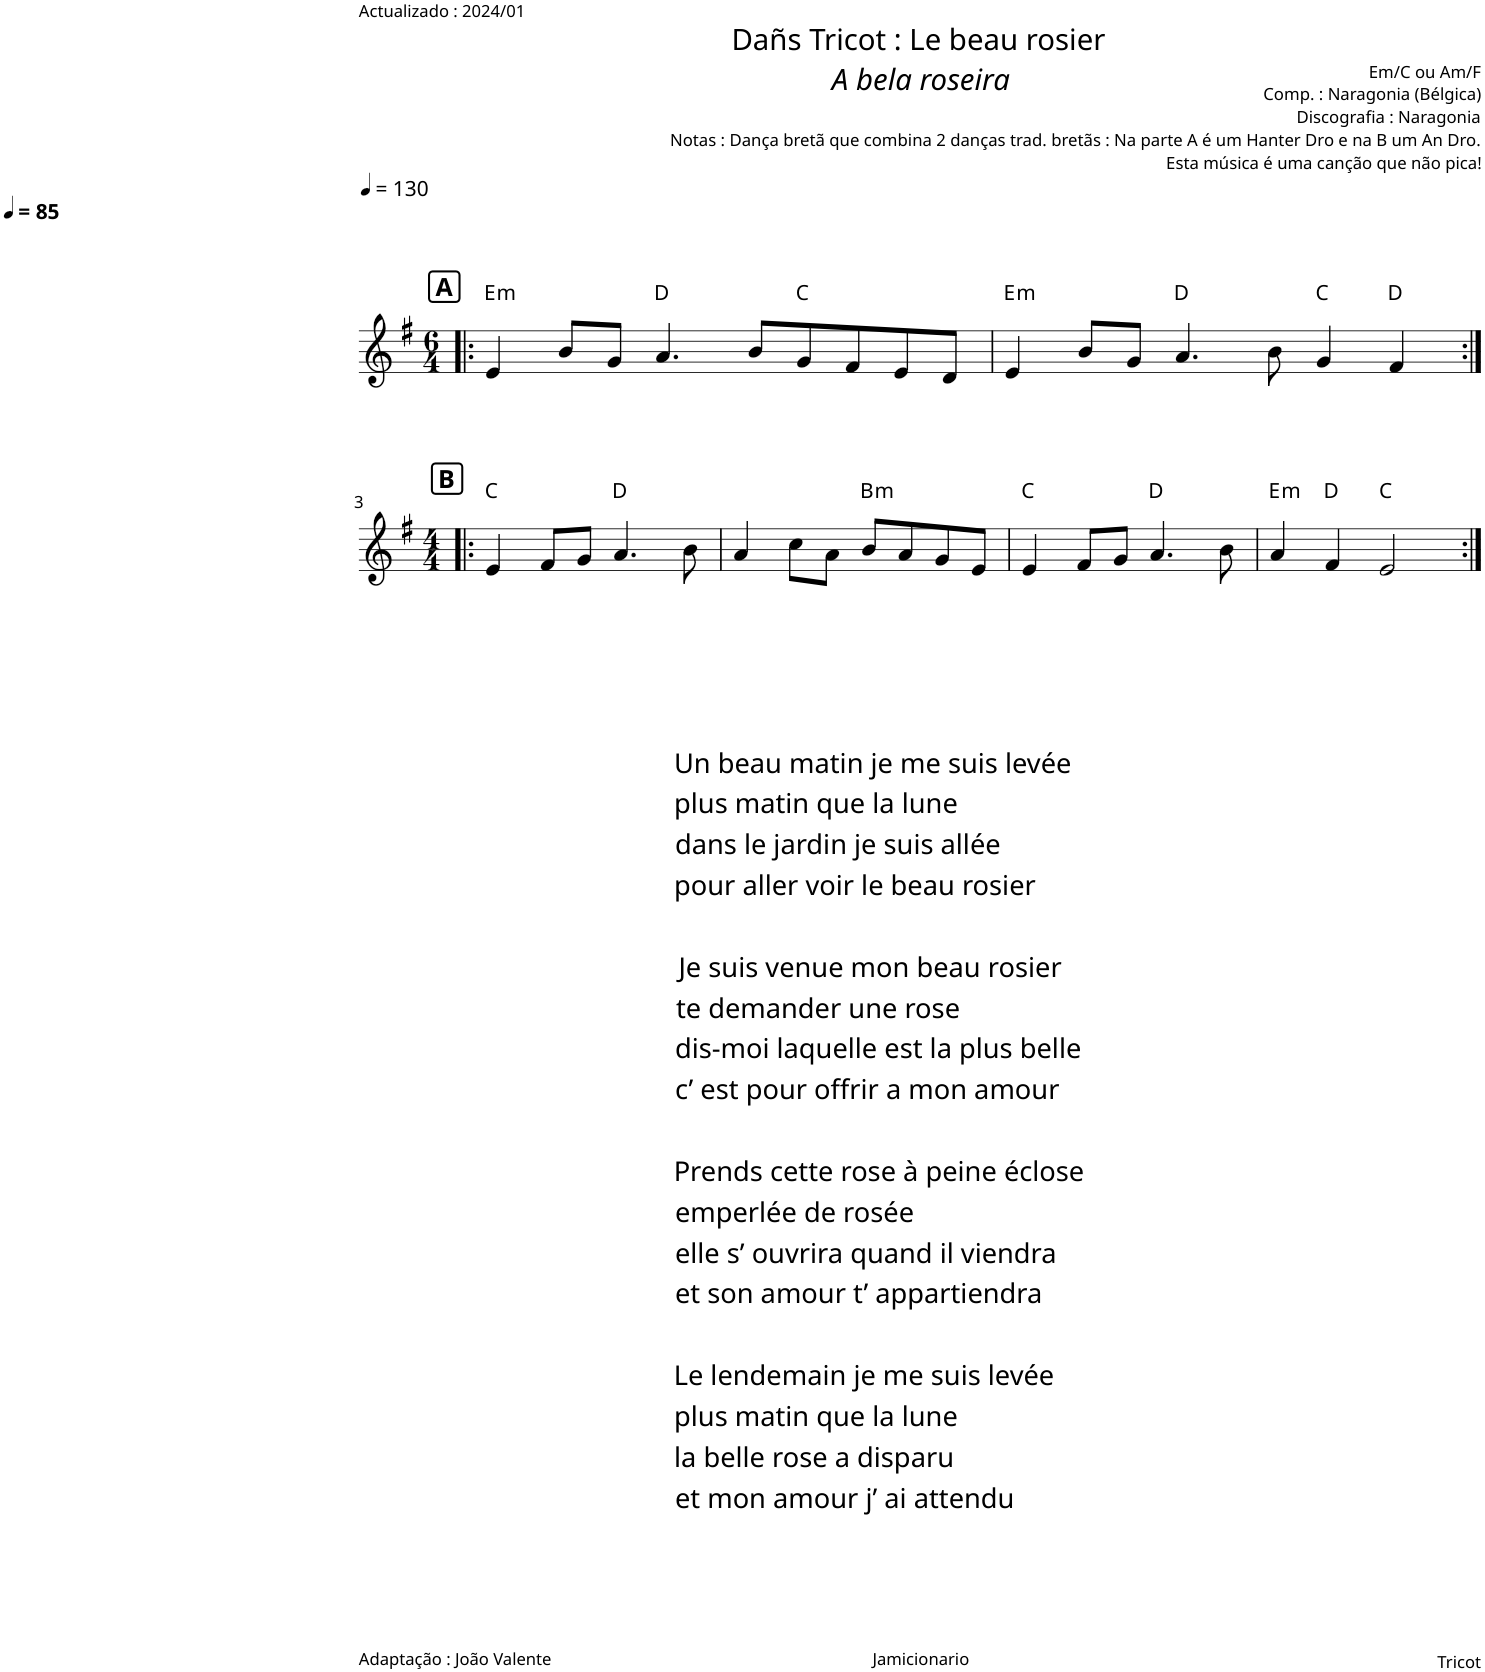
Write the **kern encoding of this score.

**kern	**harte
*part1	*part1
*staff1	*
*I"Piano	*
*I'Pno.	*
*clefG2	*
*k[f#]	*
*M6/4	*
*MM130	*
!!LO:REH:place=s1:a:B:cj:fs=12:t=A:qo=0.5
=1!|:	=1!|:
!	!LO:H:kt=m
4e/	E:min
8b/L	.
8g/J	.
4.a/	D:maj
8b/L	.
8g/	C:maj
8f#/	.
8e/	.
8d/J	.
=2	=2
!	!LO:H:kt=m
4e/	E:min
8b/L	.
8g/J	.
4.a/	D:maj
8b\	.
4g/	C:maj
4f#/	D:maj
!!LO:LB:g=z
!!LO:REH:place=s1:a:B:cj:fs=12:t=B
=3:|!|:	=3:|!|:
*M4/4	*
4e/	C:maj
8f#/L	.
8g/J	.
4.a/	D:maj
8b\	.
=4	=4
4a/	.
8cc\L	.
8a\J	.
!	!LO:H:kt=m
8b/L	B:min
8a/	.
8g/	.
8e/J	.
=5	=5
4e/	C:maj
8f#/L	.
8g/J	.
4.a/	D:maj
8b\	.
=6	=6
!	!LO:H:kt=m
4a/	E:min
4f#/	D:maj
!LO:TX:b:t=Un beau matin je me suis levée	!
!LO:TX:b:t=plus matin que la lune	!
!LO:TX:b:t=dans le jardin je suis allée	!
!LO:TX:b:t=pour aller voir le beau rosier	!
!LO:TX:b:t=Je suis venue mon beau rosier	!
!LO:TX:b:t=te demander une rose	!
!LO:TX:b:t=dis-moi laquelle est la plus belle	!
!LO:TX:b:t=c’ est pour offrir a mon amour	!
!LO:TX:b:t=Prends cette rose à peine éclose	!
!LO:TX:b:t=emperlée de rosée	!
!LO:TX:b:t=elle s’ ouvrira quand il viendra	!
!LO:TX:b:t=et son amour t’ appartiendra	!
!LO:TX:b:t=Le lendemain je me suis levée	!
!LO:TX:b:t=plus matin que la lune	!
!LO:TX:b:t=la belle rose a disparu	!
!LO:TX:b:t=et mon amour j’ ai attendu	!
2e/	C:maj
=:|!	=:|!
*-	*-
